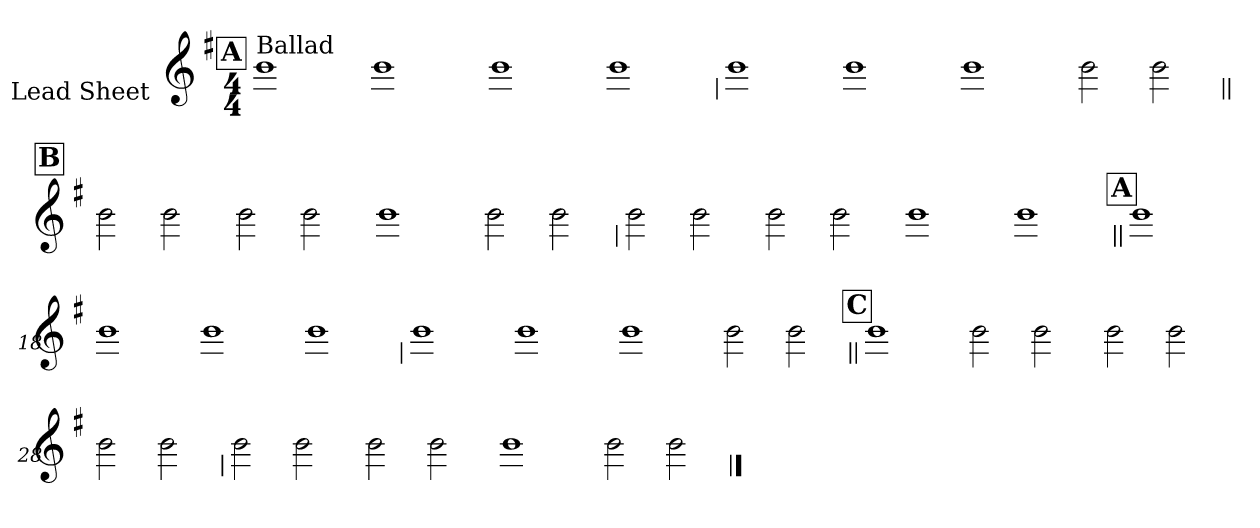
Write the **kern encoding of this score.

**kern
*part1
*staff1
*I"Lead Sheet
*stria0
*clefG2
*k[f#]
*G:
*M4/4
!!LO:REH:place=s1:a:t=A
=1||
!LO:TX:a:t=Ballad
1b
=2-
1b
=3-
1b
=4-
1b
!!LO:LB:g=z
=5
1b
=6-
1b
=7-
1b
=8-
2b
2b
!!LO:LB:g=z
!!LO:REH:place=s1:a:t=B
=9||
2b
2b
=10-
2b
2b
=11-
1b
=12-
2b
2b
!!LO:LB:g=z
=13
2b
2b
=14-
2b
2b
=15-
1b
=16-
1b
!!LO:LB:g=z
!!LO:REH:place=s1:a:t=A
=17||
1b
=18-
1b
=19-
1b
=20-
1b
!!LO:LB:g=z
=21
1b
=22-
1b
=23-
1b
=24-
2b
2b
!!LO:LB:g=z
!!LO:REH:place=s1:a:t=C
=25||
1b
=26-
2b
2b
=27-
2b
2b
=28-
2b
2b
!!LO:LB:g=z
=29
2b
2b
=30-
2b
2b
=31-
1b
=32-
2b
2b
==
*-
